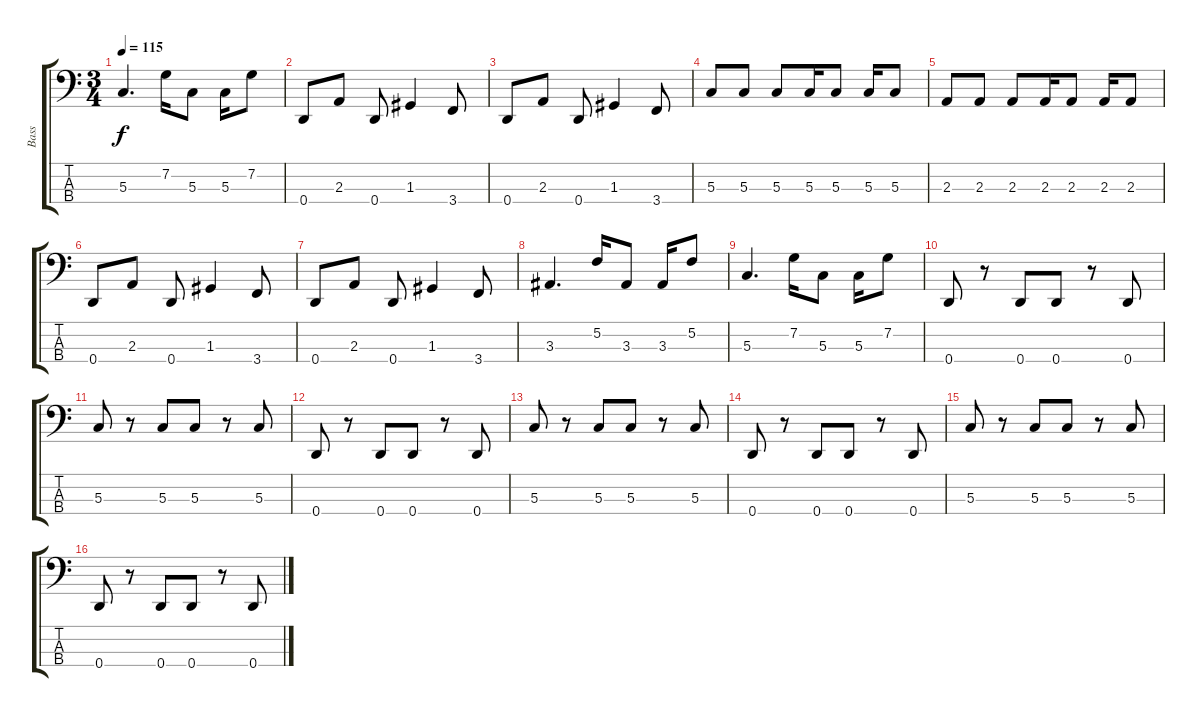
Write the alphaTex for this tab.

\track ("Bass" "Bass") {instrument electricbassfinger}
\staff {score tabs}
\tuning (F2 C2 G1 D1) {hide}
\ts (3 4)
\tempo 115
\clef f4
\ks c
5.3.4{d dy f} 7.2.16 5.3.8 5.3.16 7.2.8 |
0.4.8 2.3.8 0.4.8 1.3.4 3.4.8 |
0.4.8 2.3.8 0.4.8 1.3.4 3.4.8 |
5.3.8 5.3.8 5.3.8 5.3.16 5.3.8 5.3.16 5.3.8 |
2.3.8 2.3.8 2.3.8 2.3.16 2.3.8 2.3.16 2.3.8 |
0.4.8 2.3.8 0.4.8 1.3.4 3.4.8 |
0.4.8 2.3.8 0.4.8 1.3.4 3.4.8 |
3.3.4{d} 5.2.16 3.3.8 3.3.16 5.2.8 |
5.3.4{d} 7.2.16 5.3.8 5.3.16 7.2.8 |
0.4.8 r.8 0.4.8 0.4.8 r.8 0.4.8 |
5.3.8 r.8 5.3.8 5.3.8 r.8 5.3.8 |
0.4.8 r.8 0.4.8 0.4.8 r.8 0.4.8 |
5.3.8 r.8 5.3.8 5.3.8 r.8 5.3.8 |
0.4.8 r.8 0.4.8 0.4.8 r.8 0.4.8 |
5.3.8 r.8 5.3.8 5.3.8 r.8 5.3.8 |
0.4.8 r.8 0.4.8 0.4.8 r.8 0.4.8
